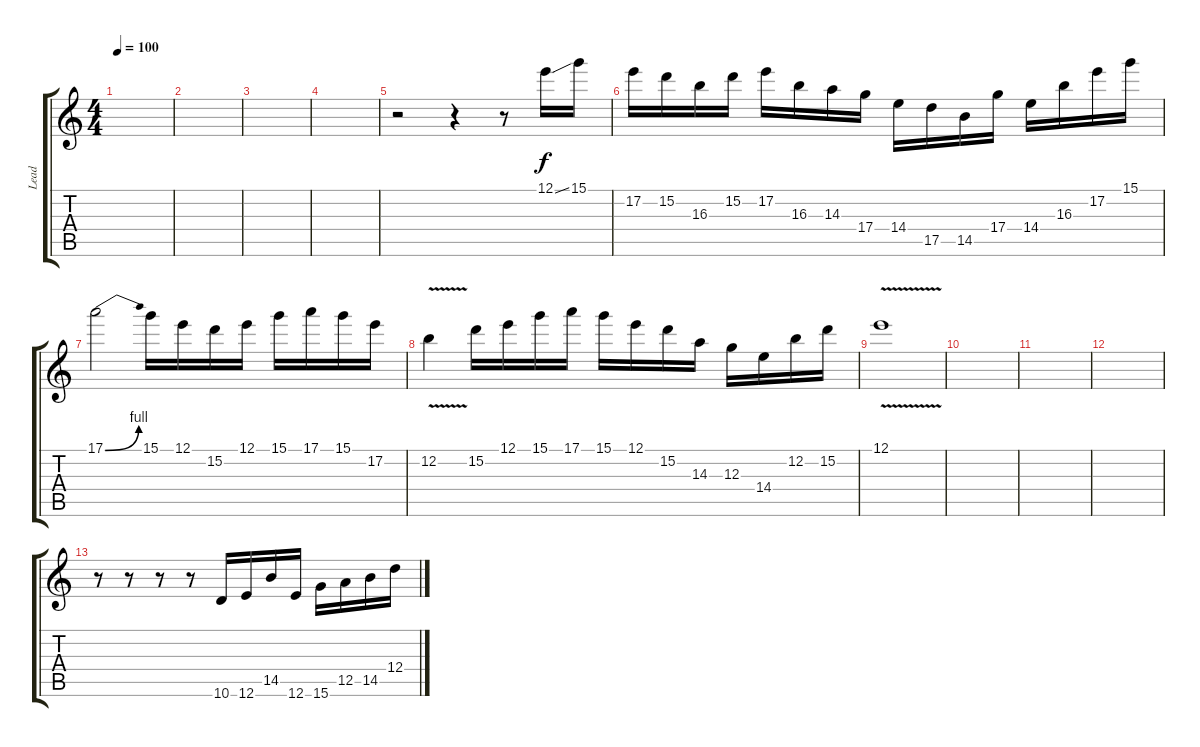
\track ("Lead" "Lead") {instrument distortionguitar}
\staff {score tabs}
\tuning (E4 B3 G3 D3 A2 E2) {hide}
\ts (4 4)
\tempo 100
\clef g2
\ks c
|
|
|
|
r.2 r.4 r.8 12.1{ss}.16 15.1.16 |
17.2.16 15.2.16 16.3.16 15.2.16 17.2.16 16.3.16 14.3.16 17.4.16 14.4.16 17.5.16 14.5.16 17.4.16 14.4.16 16.3.16 17.2.16 15.1.16 |
17.1{be (bend 0 0 60 4)}.2 15.1.16 12.1.16 15.2.16 12.1.16 15.1.16 17.1.16 15.1.16 17.2.16 |
12.2{v}.4 15.2.16 12.1.16 15.1.16 17.1.16 15.1.16 12.1.16 15.2.16 14.3.16 12.3.16 14.4.16 12.2.16 15.2.16 |
12.1{v}.1 |
|
|
|
r.8 r.8 r.8 r.8 10.6.16 12.6.16 14.5.16 12.6.16 15.6.16 12.5.16 14.5.16 12.4.16
